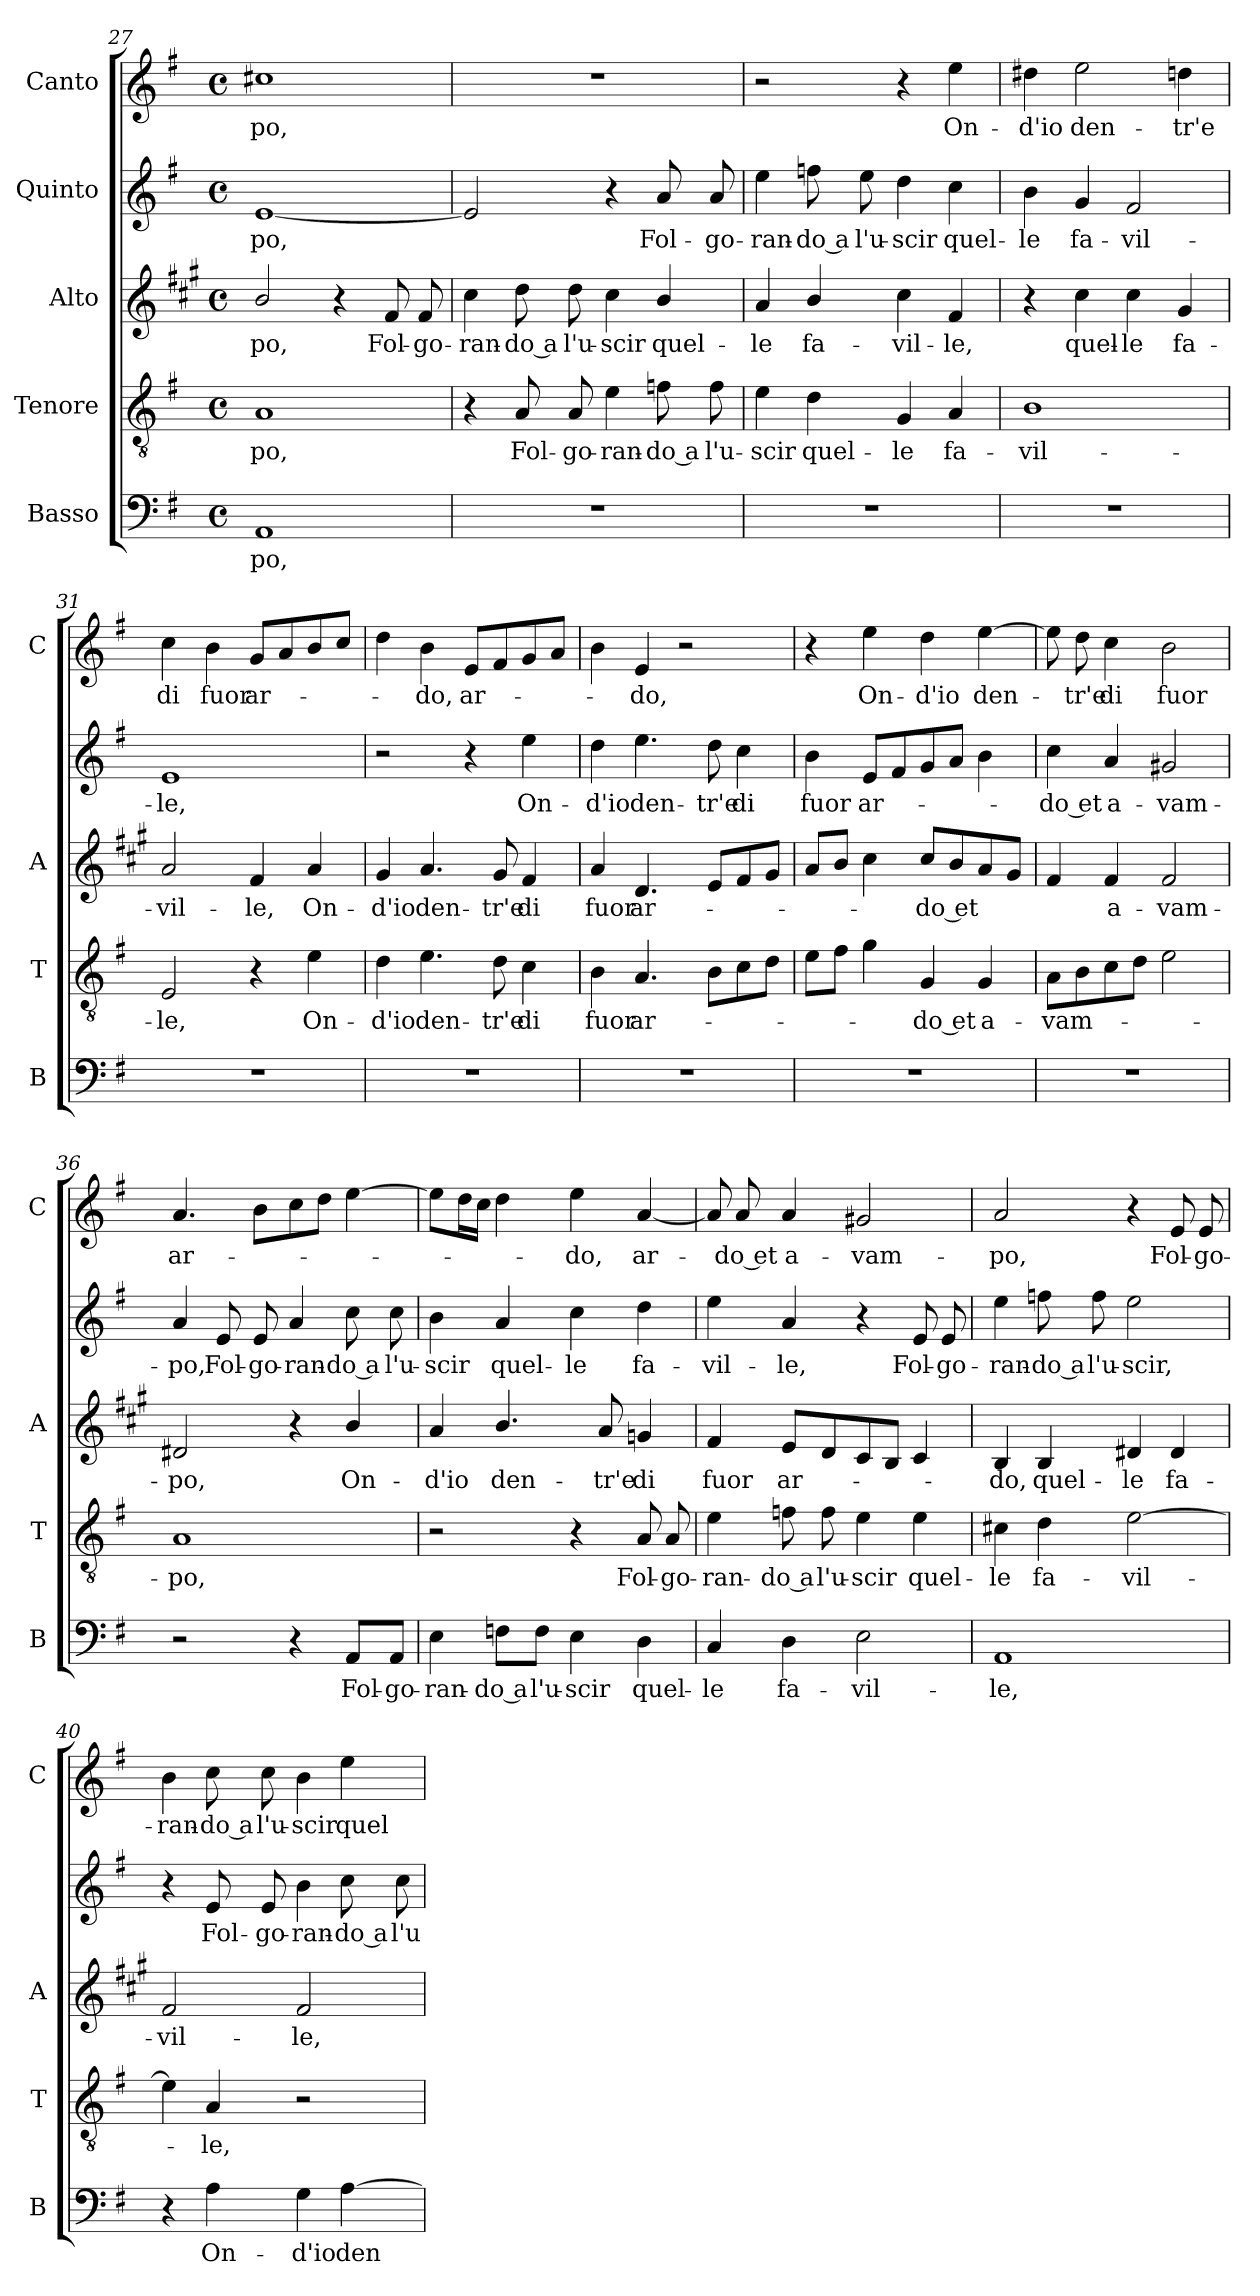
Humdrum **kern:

**kern	**text	**kern	**text	**kern	**text	**kern	**text	**kern	**text
*part5	*part5	*part4	*part4	*part3	*part3	*part2	*part2	*part1	*part1
*staff5	*staff5	*staff4	*staff4	*staff3	*staff3	*staff2	*staff2	*staff1	*staff1
*I"Basso	*	*I"Tenore	*	*I"Alto	*	*I"Quinto	*	*I"Canto	*
*I'B	*	*I'T	*	*I'A	*	*	*	*I'C	*
*clefF4	*	*clefGv2	*	*clefG2	*	*clefG2	*	*clefG2	*
*	*	*	*	*ITrd1c2	*	*	*	*	*
*k[f#]	*	*k[f#]	*	*k[f#]	*	*k[f#]	*	*k[f#]	*
*G:	*	*G:	*	*G:	*	*G:	*	*G:	*
*M4/4	*	*M4/4	*	*M4/4	*	*M4/4	*	*M4/4	*
*met(c)	*	*met(c)	*	*met(c)	*	*met(c)	*	*met(c)	*
=27	=27	=27	=27	=27	=27	=27	=27	=27	=27
!	!LO:LY:b	!	!LO:LY:b	!	!LO:LY:b	!	!LO:LY:b	!	!LO:LY:b
1AA	-po,	1A	-po,	2a/	-po,	[1e	-po,	1cc#X	-po,
.	.	.	.	4r	.	.	.	.	.
!	!	!	!	!	!LO:LY:b	!	!	!	!
.	.	.	.	8e/	Fol-	.	.	.	.
!	!	!	!	!	!LO:LY:b	!	!	!	!
.	.	.	.	8e/	-go-	.	.	.	.
!!LO:LB:g=z
=28	=28	=28	=28	=28	=28	=28	=28	=28	=28
!	!	!	!	!	!LO:LY:b	!	!	!	!
1r	.	4r	.	4b\	-ran-	2e/]	.	1r	.
!	!	!	!LO:LY:b	!	!LO:LY:b	!	!	!	!
.	.	8A/	Fol-	8cc\	-do a	.	.	.	.
!	!	!	!LO:LY:b	!	!LO:LY:b	!	!	!	!
.	.	8A/	-go-	8cc\	l'u-	.	.	.	.
!	!	!	!LO:LY:b	!	!LO:LY:b	!	!	!	!
.	.	4e\	-ran-	4b\	-scir	4r	.	.	.
!	!	!	!LO:LY:b	!	!LO:LY:b	!	!LO:LY:b	!	!
.	.	8fn\	-do a	4a/	quel-	8a/	Fol-	.	.
!	!	!	!LO:LY:b	!	!	!	!LO:LY:b	!	!
.	.	8f\	l'u-	.	.	8a/	-go-	.	.
=29	=29	=29	=29	=29	=29	=29	=29	=29	=29
!	!	!	!LO:LY:b	!	!LO:LY:b	!	!LO:LY:b	!	!
1r	.	4e\	-scir	4g/	-le	4ee\	-ran-	2r	.
!	!	!	!LO:LY:b	!	!LO:LY:b	!	!LO:LY:b	!	!
.	.	4d\	quel-	4a/	fa-	8ffn\	-do a	.	.
!	!	!	!	!	!	!	!LO:LY:b	!	!
.	.	.	.	.	.	8ee\	l'u-	.	.
!	!	!	!LO:LY:b	!	!LO:LY:b	!	!LO:LY:b	!	!
.	.	4G/	-le	4b\	-vil-	4dd\	-scir	4r	.
!	!	!	!LO:LY:b	!	!LO:LY:b	!	!LO:LY:b	!	!LO:LY:b
.	.	4A/	fa-	4e/	-le,	4cc\	quel-	4ee\	On-
=30	=30	=30	=30	=30	=30	=30	=30	=30	=30
!	!	!	!LO:LY:b	!	!	!	!LO:LY:b	!	!LO:LY:b
1r	.	1B	-vil-	4r	.	4b\	-le	4dd#X\	-d'io
!	!	!	!	!	!LO:LY:b	!	!LO:LY:b	!	!LO:LY:b
.	.	.	.	4b\	quel-	4g/	fa-	2ee\	den-
!	!	!	!	!	!LO:LY:b	!	!LO:LY:b	!	!
.	.	.	.	4b\	-le	2f#/	-vil-	.	.
!	!	!	!	!	!LO:LY:b	!	!	!	!LO:LY:b
.	.	.	.	4f#/	fa-	.	.	4ddn\	-tr'e
=31	=31	=31	=31	=31	=31	=31	=31	=31	=31
!	!	!	!LO:LY:b	!	!LO:LY:b	!	!LO:LY:b	!	!LO:LY:b
1r	.	2E/	-le,	2g/	-vil-	1e	-le,	4cc\	di
!	!	!	!	!	!	!	!	!	!LO:LY:b
.	.	.	.	.	.	.	.	4b\	fuor
!	!	!	!	!	!LO:LY:b	!	!	!	!LO:LY:b
.	.	4r	.	4e/	-le,	.	.	8g/L	ar-
.	.	.	.	.	.	.	.	8a/	.
!	!	!	!LO:LY:b	!	!LO:LY:b	!	!	!	!
.	.	4e\	On-	4g/	On-	.	.	8b/	.
.	.	.	.	.	.	.	.	8cc/J	.
=32	=32	=32	=32	=32	=32	=32	=32	=32	=32
!	!	!	!LO:LY:b	!	!LO:LY:b	!	!	!	!
1r	.	4d\	-d'io	4f#/	-d'io	2r	.	4dd\	.
!	!	!	!LO:LY:b	!	!LO:LY:b	!	!	!	!LO:LY:b
.	.	4.e\	den-	4.g/	den-	.	.	4b\	-do,
!	!	!	!	!	!	!	!	!	!LO:LY:b
.	.	.	.	.	.	4r	.	8e/L	ar-
!	!	!	!LO:LY:b	!	!LO:LY:b	!	!	!	!
.	.	8d\	-tr'e	8f#/	-tr'e	.	.	8f#/	.
!	!	!	!LO:LY:b	!	!LO:LY:b	!	!LO:LY:b	!	!
.	.	4c\	di	4e/	di	4ee\	On-	8g/	.
.	.	.	.	.	.	.	.	8a/J	.
=33	=33	=33	=33	=33	=33	=33	=33	=33	=33
!	!	!	!LO:LY:b	!	!LO:LY:b	!	!LO:LY:b	!	!
1r	.	4B\	fuor	4g/	fuor	4dd\	-d'io	4b\	.
!	!	!	!LO:LY:b	!	!LO:LY:b	!	!LO:LY:b	!	!LO:LY:b
.	.	4.A/	ar-	4.c/	ar-	4.ee\	den-	4e/	-do,
.	.	.	.	.	.	.	.	2r	.
!	!	!	!	!	!	!	!LO:LY:b	!	!
.	.	8B\L	.	8d/L	.	8dd\	-tr'e	.	.
!	!	!	!	!	!	!	!LO:LY:b	!	!
.	.	8c\	.	8e/	.	4cc\	di	.	.
.	.	8d\J	.	8f#/J	.	.	.	.	.
!!LO:PB:g=z
=34	=34	=34	=34	=34	=34	=34	=34	=34	=34
!	!	!	!	!	!	!	!LO:LY:b	!	!
1r	.	8e\L	.	8g/L	.	4b\	fuor	4r	.
.	.	8f#\J	.	8a/J	.	.	.	.	.
!	!	!	!	!	!	!	!LO:LY:b	!	!LO:LY:b
.	.	4g\	.	4b\	.	8e/L	ar-	4ee\	On-
.	.	.	.	.	.	8f#/	.	.	.
!	!	!	!LO:LY:b	!	!LO:LY:b	!	!	!	!LO:LY:b
.	.	4G/	-do et	8b/L	-do et	8g/	.	4dd\	-d'io
.	.	.	.	8a/	.	8a/J	.	.	.
!	!	!	!LO:LY:b	!	!	!	!	!	!LO:LY:b
.	.	4G/	a-	8g/	.	4b\	.	[4ee\	den-
.	.	.	.	8f#/J	.	.	.	.	.
=35	=35	=35	=35	=35	=35	=35	=35	=35	=35
!	!	!	!LO:LY:b	!	!	!	!LO:LY:b	!	!
1r	.	8A\L	-vam-	4e/	.	4cc\	-do et	8ee\]	.
!	!	!	!	!	!	!	!	!	!LO:LY:b
.	.	8B\	.	.	.	.	.	8dd\	-tr'e
!	!	!	!	!	!LO:LY:b	!	!LO:LY:b	!	!LO:LY:b
.	.	8c\	.	4e/	a-	4a/	a-	4cc\	di
.	.	8d\J	.	.	.	.	.	.	.
!	!	!	!	!	!LO:LY:b	!	!LO:LY:b	!	!LO:LY:b
.	.	2e\	.	2e/	-vam-	2g#X/	-vam-	2b\	fuor
=36	=36	=36	=36	=36	=36	=36	=36	=36	=36
!	!	!	!LO:LY:b	!	!LO:LY:b	!	!LO:LY:b	!	!LO:LY:b
2r	.	1A	-po,	2c#X/	-po,	4a/	-po,	4.a/	ar-
!	!	!	!	!	!	!	!LO:LY:b	!	!
.	.	.	.	.	.	8e/	Fol-	.	.
!	!	!	!	!	!	!	!LO:LY:b	!	!
.	.	.	.	.	.	8e/	-go-	8b\L	.
!	!	!	!	!	!	!	!LO:LY:b	!	!
4r	.	.	.	4r	.	4a/	-ran-	8cc\	.
.	.	.	.	.	.	.	.	8dd\J	.
!	!LO:LY:b	!	!	!	!LO:LY:b	!	!LO:LY:b	!	!
8AA/L	Fol-	.	.	4a/	On-	8cc\	-do a	[4ee\	.
!	!LO:LY:b	!	!	!	!	!	!LO:LY:b	!	!
8AA/J	-go-	.	.	.	.	8cc\	l'u-	.	.
=37	=37	=37	=37	=37	=37	=37	=37	=37	=37
!	!LO:LY:b	!	!	!	!LO:LY:b	!	!LO:LY:b	!	!
4E\	-ran-	2r	.	4g/	-d'io	4b\	-scir	8ee\L]	.
.	.	.	.	.	.	.	.	16dd\L	.
.	.	.	.	.	.	.	.	16cc\JJ	.
!	!LO:LY:b	!	!	!	!LO:LY:b	!	!LO:LY:b	!	!
8Fn\L	-do a	.	.	4.a/	den-	4a/	quel-	4dd\	.
!	!LO:LY:b	!	!	!	!	!	!	!	!
8F\J	l'u-	.	.	.	.	.	.	.	.
!	!LO:LY:b	!	!	!	!	!	!LO:LY:b	!	!LO:LY:b
4E\	-scir	4r	.	.	.	4cc\	-le	4ee\	-do,
!	!	!	!	!	!LO:LY:b	!	!	!	!
.	.	.	.	8g/	-tr'e	.	.	.	.
!	!LO:LY:b	!	!LO:LY:b	!	!LO:LY:b	!	!LO:LY:b	!	!LO:LY:b
4D\	quel-	8A/	Fol-	4fn/	di	4dd\	fa-	[4a/	ar-
!	!	!	!LO:LY:b	!	!	!	!	!	!
.	.	8A/	-go-	.	.	.	.	.	.
=38	=38	=38	=38	=38	=38	=38	=38	=38	=38
!	!LO:LY:b	!	!LO:LY:b	!	!LO:LY:b	!	!LO:LY:b	!	!
4C/	-le	4e\	-ran-	4e/	fuor	4ee\	-vil-	8a/]	.
!	!	!	!	!	!	!	!	!	!LO:LY:b
.	.	.	.	.	.	.	.	8a/	-do et
!	!LO:LY:b	!	!LO:LY:b	!	!LO:LY:b	!	!LO:LY:b	!	!LO:LY:b
4D\	fa-	8fn\	-do a	8d/L	ar-	4a/	-le,	4a/	a-
!	!	!	!LO:LY:b	!	!	!	!	!	!
.	.	8f\	l'u-	8c/	.	.	.	.	.
!	!LO:LY:b	!	!LO:LY:b	!	!	!	!	!	!LO:LY:b
2E\	-vil-	4e\	-scir	8B/	.	4r	.	2g#X/	-vam-
.	.	.	.	8A/J	.	.	.	.	.
!	!	!	!LO:LY:b	!	!	!	!LO:LY:b	!	!
.	.	4e\	quel-	4B/	.	8e/	Fol-	.	.
!	!	!	!	!	!	!	!LO:LY:b	!	!
.	.	.	.	.	.	8e/	-go-	.	.
!!LO:LB:g=z
=39	=39	=39	=39	=39	=39	=39	=39	=39	=39
!	!LO:LY:b	!	!LO:LY:b	!	!LO:LY:b	!	!LO:LY:b	!	!LO:LY:b
1AA	-le,	4c#X\	-le	4A/	-do,	4ee\	-ran-	2a/	-po,
!	!	!	!LO:LY:b	!	!LO:LY:b	!	!LO:LY:b	!	!
.	.	4d\	fa-	4A/	quel-	8ffn\	-do a	.	.
!	!	!	!	!	!	!	!LO:LY:b	!	!
.	.	.	.	.	.	8ff\	l'u-	.	.
!	!	!	!LO:LY:b	!	!LO:LY:b	!	!LO:LY:b	!	!
.	.	[2e\	-vil-	4c#X/	-le	2ee\	-scir,	4r	.
!	!	!	!	!	!LO:LY:b	!	!	!	!LO:LY:b
.	.	.	.	4c#/	fa-	.	.	8e/	Fol-
!	!	!	!	!	!	!	!	!	!LO:LY:b
.	.	.	.	.	.	.	.	8e/	-go-
=40	=40	=40	=40	=40	=40	=40	=40	=40	=40
!	!	!	!	!	!LO:LY:b	!	!	!	!LO:LY:b
4r	.	4e\]	.	2e/	-vil-	4r	.	4b\	-ran-
!	!LO:LY:b	!	!LO:LY:b	!	!	!	!LO:LY:b	!	!LO:LY:b
4A\	On-	4A/	-le,	.	.	8e/	Fol-	8cc\	-do a
!	!	!	!	!	!	!	!LO:LY:b	!	!LO:LY:b
.	.	.	.	.	.	8e/	-go-	8cc\	l'u-
!	!LO:LY:b	!	!	!	!LO:LY:b	!	!LO:LY:b	!	!LO:LY:b
4G\	-d'io	2r	.	2e/	-le,	4b\	-ran-	4b\	-scir
!	!LO:LY:b	!	!	!	!	!	!LO:LY:b	!	!LO:LY:b
[4A\	den-	.	.	.	.	8cc\	-do a	4ee\	quel-
!	!	!	!	!	!	!	!LO:LY:b	!	!
.	.	.	.	.	.	8cc\	l'u-	.	.
=	=	=	=	=	=	=	=	=	=
*-	*-	*-	*-	*-	*-	*-	*-	*-	*-
